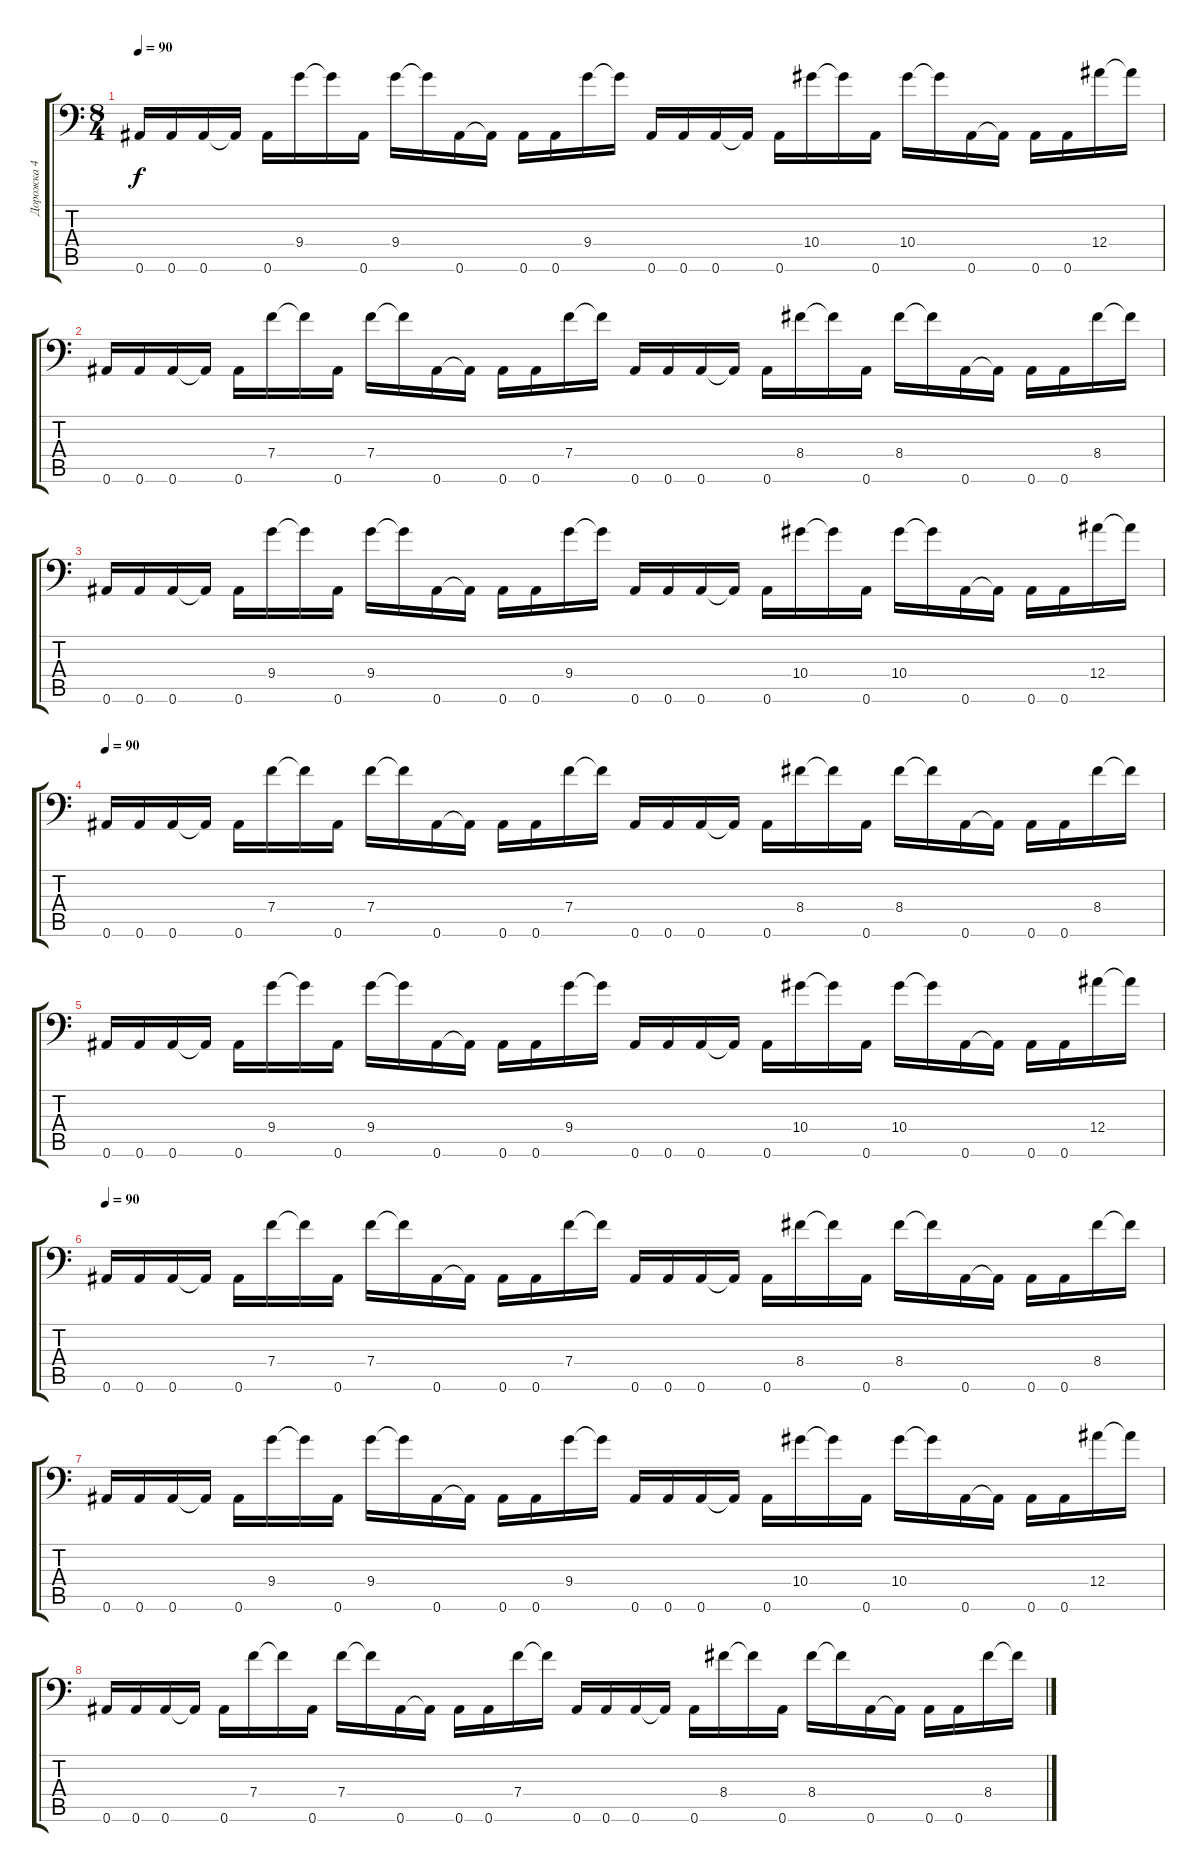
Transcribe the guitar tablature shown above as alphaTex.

\track ("Дорожка 4" "Дорожка 4") {instrument distortionguitar}
\staff {score tabs}
\tuning (C4 G3 Eb3 Bb2 F2 Bb1) {hide}
\ts (8 4)
\tempo 90
\clef f4
\ks c
0.6.16{dy f} 0.6.16 0.6.16 0.6{t}.16 0.6.16 9.4.16 9.4{t}.16 0.6.16 9.4.16 9.4{t}.16 0.6.16 0.6{t}.16 0.6.16 0.6.16 9.4.16 9.4{t}.16 0.6.16 0.6.16 0.6.16 0.6{t}.16 0.6.16 10.4.16 10.4{t}.16 0.6.16 10.4.16 10.4{t}.16 0.6.16 0.6{t}.16 0.6.16 0.6.16 12.4.16 12.4{t}.16 |
0.6.16 0.6.16 0.6.16 0.6{t}.16 0.6.16 7.4.16 7.4{t}.16 0.6.16 7.4.16 7.4{t}.16 0.6.16 0.6{t}.16 0.6.16 0.6.16 7.4.16 7.4{t}.16 0.6.16 0.6.16 0.6.16 0.6{t}.16 0.6.16 8.4.16 8.4{t}.16 0.6.16 8.4.16 8.4{t}.16 0.6.16 0.6{t}.16 0.6.16 0.6.16 8.4.16 8.4{t}.16 |
0.6.16 0.6.16 0.6.16 0.6{t}.16 0.6.16 9.4.16 9.4{t}.16 0.6.16 9.4.16 9.4{t}.16 0.6.16 0.6{t}.16 0.6.16 0.6.16 9.4.16 9.4{t}.16 0.6.16 0.6.16 0.6.16 0.6{t}.16 0.6.16 10.4.16 10.4{t}.16 0.6.16 10.4.16 10.4{t}.16 0.6.16 0.6{t}.16 0.6.16 0.6.16 12.4.16 12.4{t}.16 |
\tempo 90
0.6.16{instrument distortionguitar} 0.6.16 0.6.16 0.6{t}.16 0.6.16 7.4.16 7.4{t}.16 0.6.16 7.4.16 7.4{t}.16 0.6.16 0.6{t}.16 0.6.16 0.6.16 7.4.16 7.4{t}.16 0.6.16 0.6.16 0.6.16 0.6{t}.16 0.6.16 8.4.16 8.4{t}.16 0.6.16 8.4.16 8.4{t}.16 0.6.16 0.6{t}.16 0.6.16 0.6.16 8.4.16 8.4{t}.16 |
0.6.16 0.6.16 0.6.16 0.6{t}.16 0.6.16 9.4.16 9.4{t}.16 0.6.16 9.4.16 9.4{t}.16 0.6.16 0.6{t}.16 0.6.16 0.6.16 9.4.16 9.4{t}.16 0.6.16 0.6.16 0.6.16 0.6{t}.16 0.6.16 10.4.16 10.4{t}.16 0.6.16 10.4.16 10.4{t}.16 0.6.16 0.6{t}.16 0.6.16 0.6.16 12.4.16 12.4{t}.16 |
\tempo 90
0.6.16{instrument distortionguitar} 0.6.16 0.6.16 0.6{t}.16 0.6.16 7.4.16 7.4{t}.16 0.6.16 7.4.16 7.4{t}.16 0.6.16 0.6{t}.16 0.6.16 0.6.16 7.4.16 7.4{t}.16 0.6.16 0.6.16 0.6.16 0.6{t}.16 0.6.16 8.4.16 8.4{t}.16 0.6.16 8.4.16 8.4{t}.16 0.6.16 0.6{t}.16 0.6.16 0.6.16 8.4.16 8.4{t}.16 |
0.6.16 0.6.16 0.6.16 0.6{t}.16 0.6.16 9.4.16 9.4{t}.16 0.6.16 9.4.16 9.4{t}.16 0.6.16 0.6{t}.16 0.6.16 0.6.16 9.4.16 9.4{t}.16 0.6.16 0.6.16 0.6.16 0.6{t}.16 0.6.16 10.4.16 10.4{t}.16 0.6.16 10.4.16 10.4{t}.16 0.6.16 0.6{t}.16 0.6.16 0.6.16 12.4.16 12.4{t}.16 |
0.6.16 0.6.16 0.6.16 0.6{t}.16 0.6.16 7.4.16 7.4{t}.16 0.6.16 7.4.16 7.4{t}.16 0.6.16 0.6{t}.16 0.6.16 0.6.16 7.4.16 7.4{t}.16 0.6.16 0.6.16 0.6.16 0.6{t}.16 0.6.16 8.4.16 8.4{t}.16 0.6.16 8.4.16 8.4{t}.16 0.6.16 0.6{t}.16 0.6.16 0.6.16 8.4.16 8.4{t}.16
